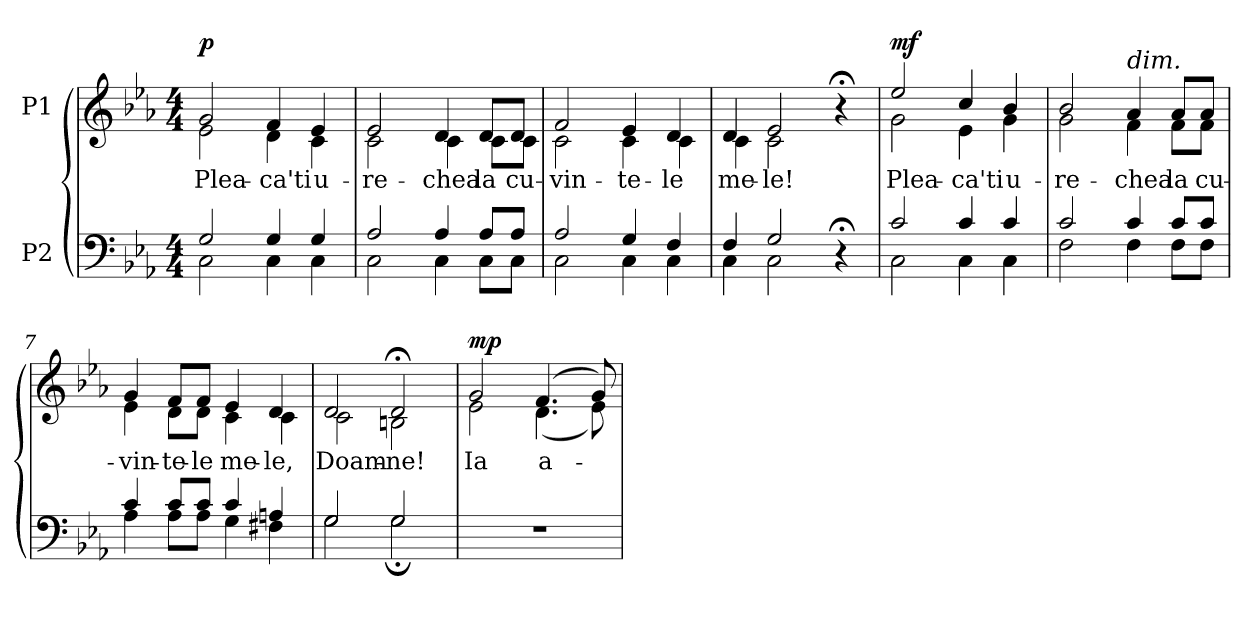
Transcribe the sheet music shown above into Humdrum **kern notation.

**kern	**kern	**text	**dynam
*part2	*part1	*part1	*part1
*staff2	*staff1	*staff1	*staff1
*I"P2	*I"P1	*	*
!!LO:PB:g=z
*clefF4	*clefG2	*	*
*k[b-e-a-]	*k[b-e-a-]	*	*
*E-:	*E-:	*	*
*M4/4	*M4/4	*	*
*MM80	*MM80	*	*
=1	=1	=1	=1
*^	*	*	*
!	!	!LO:TX:a:B:t=Andante	!	!
!	!	!	!LO:LY:b:color=#000000	!
*	*	*^	*	*
2Gi/	2Ci\	2gi/	2e-i\	Plea-	p
!	!	!	!	!LO:LY:b:color=#000000	!
4Gi/	4Ci\	4fi/	4di\	-ca'ti	.
!	!	!	!	!LO:LY:b:color=#000000	!
4Gi/	4Ci\	4e-i/	4ci\	u-	.
=2	=2	=2	=2	=2	=2
!	!	!	!	!LO:LY:b:color=#000000	!
2A-i/	2Ci\	2e-i/	2ci\	-re-	.
!	!	!	!	!LO:LY:b:color=#000000	!
4A-i/	4Ci\	4di/	4ci\	-chea	.
!	!	!	!	!LO:LY:b:color=#000000	!
8A-i/L	8Ci\L	8di/L	8ci\L	la	.
!	!	!	!	!LO:LY:b:color=#000000	!
8A-i/J	8Ci\J	8di/J	8ci\J	cu-	.
=3	=3	=3	=3	=3	=3
!	!	!	!	!LO:LY:b:color=#000000	!
2A-i/	2Ci\	2fi/	2ci\	-vin-	.
!	!	!	!	!LO:LY:b:color=#000000	!
4Gi/	4Ci\	4e-i/	4ci\	-te-	.
!	!	!	!	!LO:LY:b:color=#000000	!
4Fi/	4Ci\	4di/	4ci\	-le	.
=4	=4	=4	=4	=4	=4
!	!	!	!	!LO:LY:b:color=#000000	!
4Fi/	4Ci\	4di/	4ci\	me-	.
!	!	!	!	!LO:LY:b:color=#000000	!
2Gi/	2Ci\	2e-i/	2ci\	-le!	.
4r;	4ryy	4r;	4ryy	.	.
=5	=5	=5	=5	=5	=5
!	!	!	!	!LO:LY:b:color=#000000	!
2ci/	2Ci\	2ee-i/	2gi\	Plea-	mf
!	!	!	!	!LO:LY:b:color=#000000	!
4ci/	4Ci\	4cci/	4e-i\	-ca'ti	.
!	!	!	!	!LO:LY:b:color=#000000	!
4ci/	4Ci\	4b-i/	4gi\	u-	.
!!LO:LB:g=z	!!
=6	=6	=6	=6	=6	=6
!	!	!	!	!LO:LY:b:color=#000000	!
2ci/	2Fi\	2b-i/	2gi\	-re-	.
!	!	!LO:TX:a:i:t=dim.	!	!	!
!	!	!	!	!LO:LY:b:color=#000000	!
4ci/	4Fi\	4a-i/	4fi\	-chea	.
!	!	!	!	!LO:LY:b:color=#000000	!
8ci/L	8Fi\L	8a-i/L	8fi\L	la	.
!	!	!	!	!LO:LY:b:color=#000000	!
8ci/J	8Fi\J	8a-i/J	8fi\J	cu-	.
=7	=7	=7	=7	=7	=7
!	!	!	!	!LO:LY:b:color=#000000	!
4ci/	4A-i\	4gi/	4e-i\	-vin-	.
!	!	!	!	!LO:LY:b:color=#000000	!
8ci/L	8A-i\L	8fi/L	8di\L	-te-	.
!	!	!	!	!LO:LY:b:color=#000000	!
8ci/J	8A-i\J	8fi/J	8di\J	-le	.
!	!	!	!	!LO:LY:b:color=#000000	!
4ci/	4Gi\	4e-i/	4ci\	me-	.
!	!	!	!	!LO:LY:b:color=#000000	!
4Ani/	4F#Xi\	4di/	4ci\	-le,	.
=8	=8	=8	=8	=8	=8
!	!	!	!	!LO:LY:b:color=#000000	!
2Gi/	2Gi\	2di/	2ci\	Doam-	.
!	!	!	!	!LO:LY:b:color=#000000	!
2Gi/	2G;i\	2d;i/	2Bni\	-ne!	.
*v	*v	*	*	*	*
=9	=9	=9	=9	=9
*^	*	*	*	*
!	!	!	!	!LO:LY:b:color=#000000	!
*v	*v	*	*	*	*
1r	2gi/	2e-i\	Ia	mp
!	!	!	!LO:LY:b:color=#000000	!
.	(4.fi/	(4.di\	a-	.
.	8gi/)	8e-i\)	.	.
*	*v	*v	*	*
=	=	=	=
*-	*-	*-	*-
